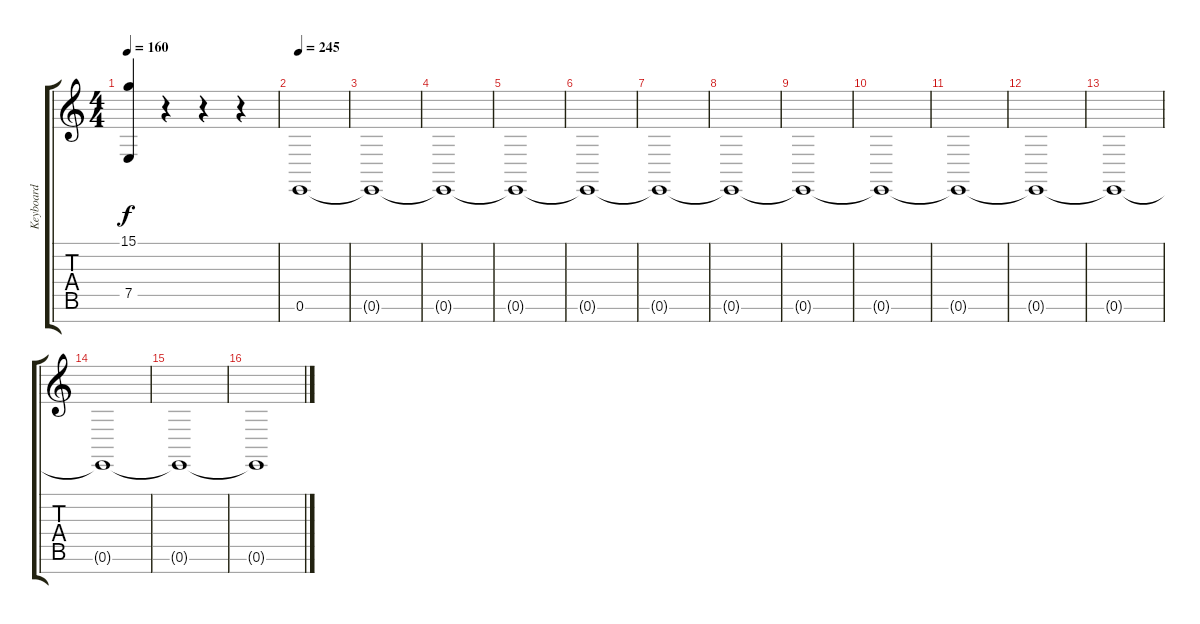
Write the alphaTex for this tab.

\track ("Keyboard" "Keyboard") {instrument synthstrings2}
\staff {score tabs}
\tuning (E4 B3 G3 D3 A2 E2 B1) {hide}
\ts (4 4)
\tempo 160
\clef g2
\ks c
(15.1 7.5).4{dy f} r.4 r.4 r.4 |
\tempo 245
0.6.1 |
0.6{t}.1 |
0.6{t}.1 |
0.6{t}.1 |
0.6{t}.1 |
0.6{t}.1 |
0.6{t}.1 |
0.6{t}.1 |
0.6{t}.1 |
0.6{t}.1 |
0.6{t}.1 |
0.6{t}.1 |
0.6{t}.1 |
0.6{t}.1 |
0.6{t}.1
